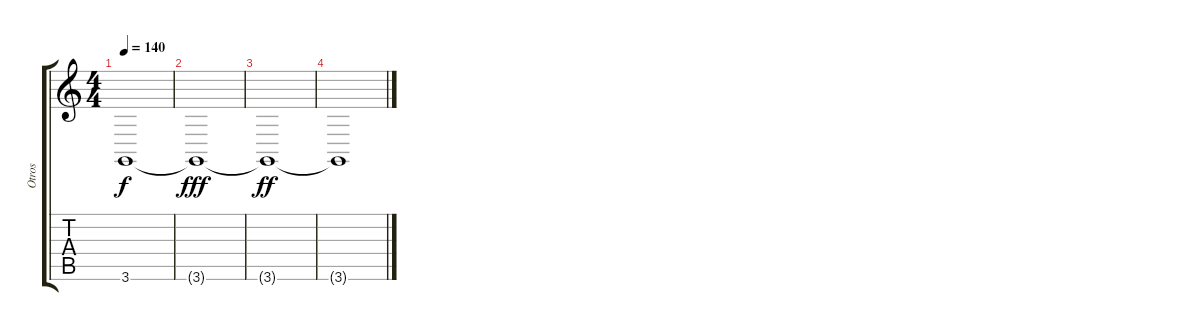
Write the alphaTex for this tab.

\track ("Otros" "Otros") {instrument lead6voice}
\staff {score tabs}
\tuning (E4 B3 G3 D3 A2 E2) {hide}
\ts (4 4)
\tempo 140
\clef g2
\ks c
3.6.1{dy f} |
3.6{t}.1{dy fff} |
3.6{t}.1{dy ff volume 0} |
3.6{t}.1
